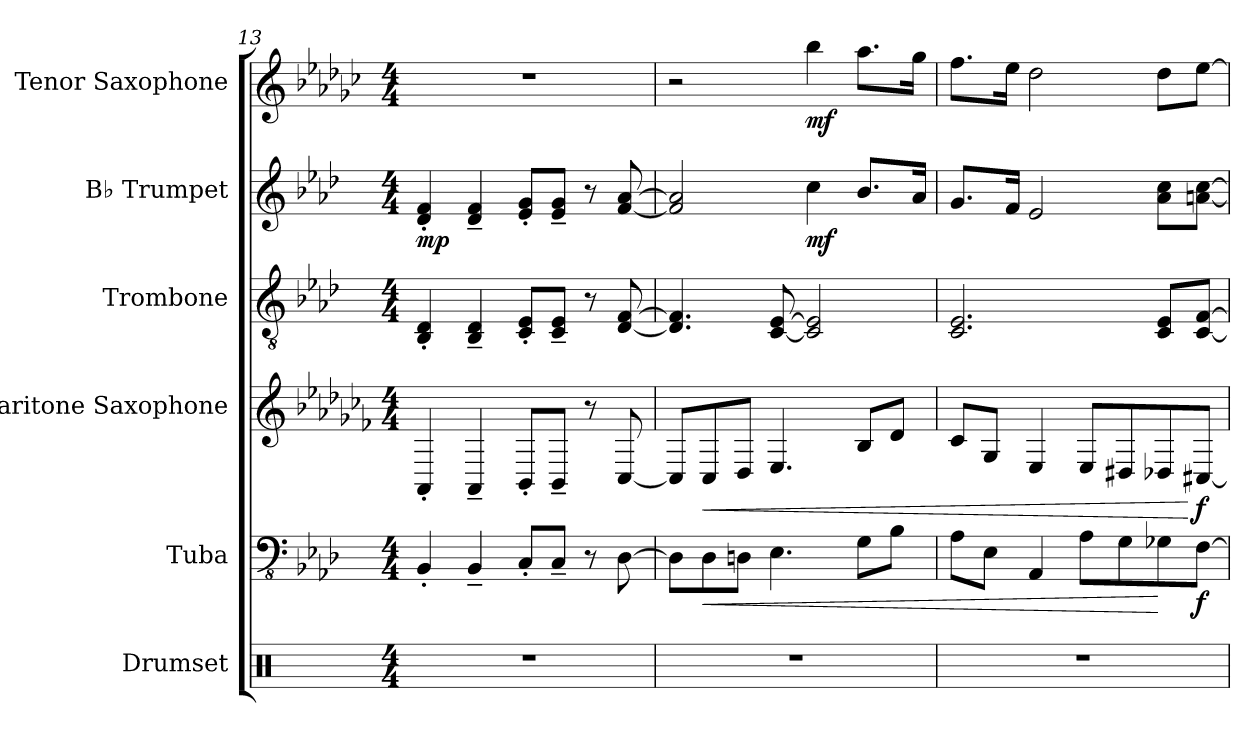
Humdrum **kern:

**kern	**kern	**dynam	**kern	**dynam	**kern	**kern	**dynam	**kern	**dynam
*part6	*part5	*part5	*part4	*part4	*part3	*part2	*part2	*part1	*part1
*staff6	*staff5	*staff5	*staff4	*staff4	*staff3	*staff2	*staff2	*staff1	*staff1
*I"Drumset	*I"Tuba	*	*I"Baritone Saxophone	*	*I"Trombone	*I"B♭ Trumpet	*	*I"Tenor Saxophone	*
*I'Drs.	*I'Tba.	*	*I'Bar. Sax.	*	*I'Tbn.	*I'B♭ Tpt.	*	*I'T. Sax.	*
*clefX	*clefFv4	*	*clefG2	*	*clefGv2	*clefG2	*	*clefG2	*
*	*	*	*ITrd12c21	*	*ITrd1c2	*ITrd1c2	*	*ITrd8c14	*
*k[]	*k[b-e-a-d-]	*	*k[b-e-a-d-g-c-f-]	*	*k[b-e-a-d-g-c-]	*k[b-e-a-d-g-c-]	*	*k[b-e-a-d-g-c-]	*
*M4/4	*M4/4	*	*M4/4	*	*M4/4	*M4/4	*	*M4/4	*
=13	=13	=13	=13	=13	=13	=13	=13	=13	=13
!	!	!	!	!	!	!	!LO:DY:b	!	!
1r	4BBB-'	.	4AAA-'	.	4AA-' 4C-'	4c-' 4e-'	mp	1r	.
.	4BBB-~	.	4AAA-~	.	4AA-~ 4C-~	4c-~ 4e-~	.	.	.
.	8CC'L	.	8BBB-'L	.	8BB-' 8D-'L	8d-' 8f'L	.	.	.
.	8CC~J	.	8BBB-~J	.	8BB-~ 8D-~J	8d-~ 8f~J	.	.	.
.	8r	.	8r	.	8r	8r	.	.	.
.	[8DD-	.	[8CC-	.	[8C- [8E-	[8e- [8g-	.	.	.
=14	=14	=14	=14	=14	=14	=14	=14	=14	=14
1r	8DD-L]	.	8CC-L]	.	4.C-] 4.E-]	2e-] 2g-]	.	2r	.
!	!	!LO:HP:b	!	!LO:HP:b	!	!	!	!	!
.	8DD-	<	8CC-	<	.	.	.	.	.
.	8DDnJ	.	8DD-J	.	.	.	.	.	.
.	4.EE-	.	4.EE-	.	[8BB- [8D-	.	.	.	.
!	!	!	!	!	!	!	!LO:DY:b	!	!LO:DY:b
.	.	.	.	.	2BB-] 2D-]	4b-	mf	4b-	mf
.	8GGL	.	8BB-L	.	.	8.a-L	.	8.a-L	.
.	8BB-J	.	8D-J	.	.	.	.	.	.
.	.	.	.	.	.	16g-Jk	.	16g-Jk	.
=15	=15	=15	=15	=15	=15	=15	=15	=15	=15
1r	8AA-L	.	8C-L	.	2.BB- 2.D-	8.fL	.	8.fL	.
.	8EE-J	.	8GG-J	.	.	.	.	.	.
.	.	.	.	.	.	16e-Jk	.	16e-Jk	.
.	4AAA-	.	4EE-	.	.	2d-	.	2d-	.
.	8AA-L	.	8EE-L	.	.	.	.	.	.
.	8GG	.	8DD#X	.	.	.	.	.	.
.	8GG-X	[	8DD-X	.	8BB- 8D-L	8g- 8b-L	.	8d-L	.
!	!	!LO:DY:b	!	!LO:DY:n=1:b	!	!	!	!	!
.	[8FFJ	f	[8CC#XJ	[ f	[8BB- [8E-J	[8gn [8b-J	.	[8e-J	.
=	=	=	=	=	=	=	=	=	=
*-	*-	*-	*-	*-	*-	*-	*-	*-	*-
